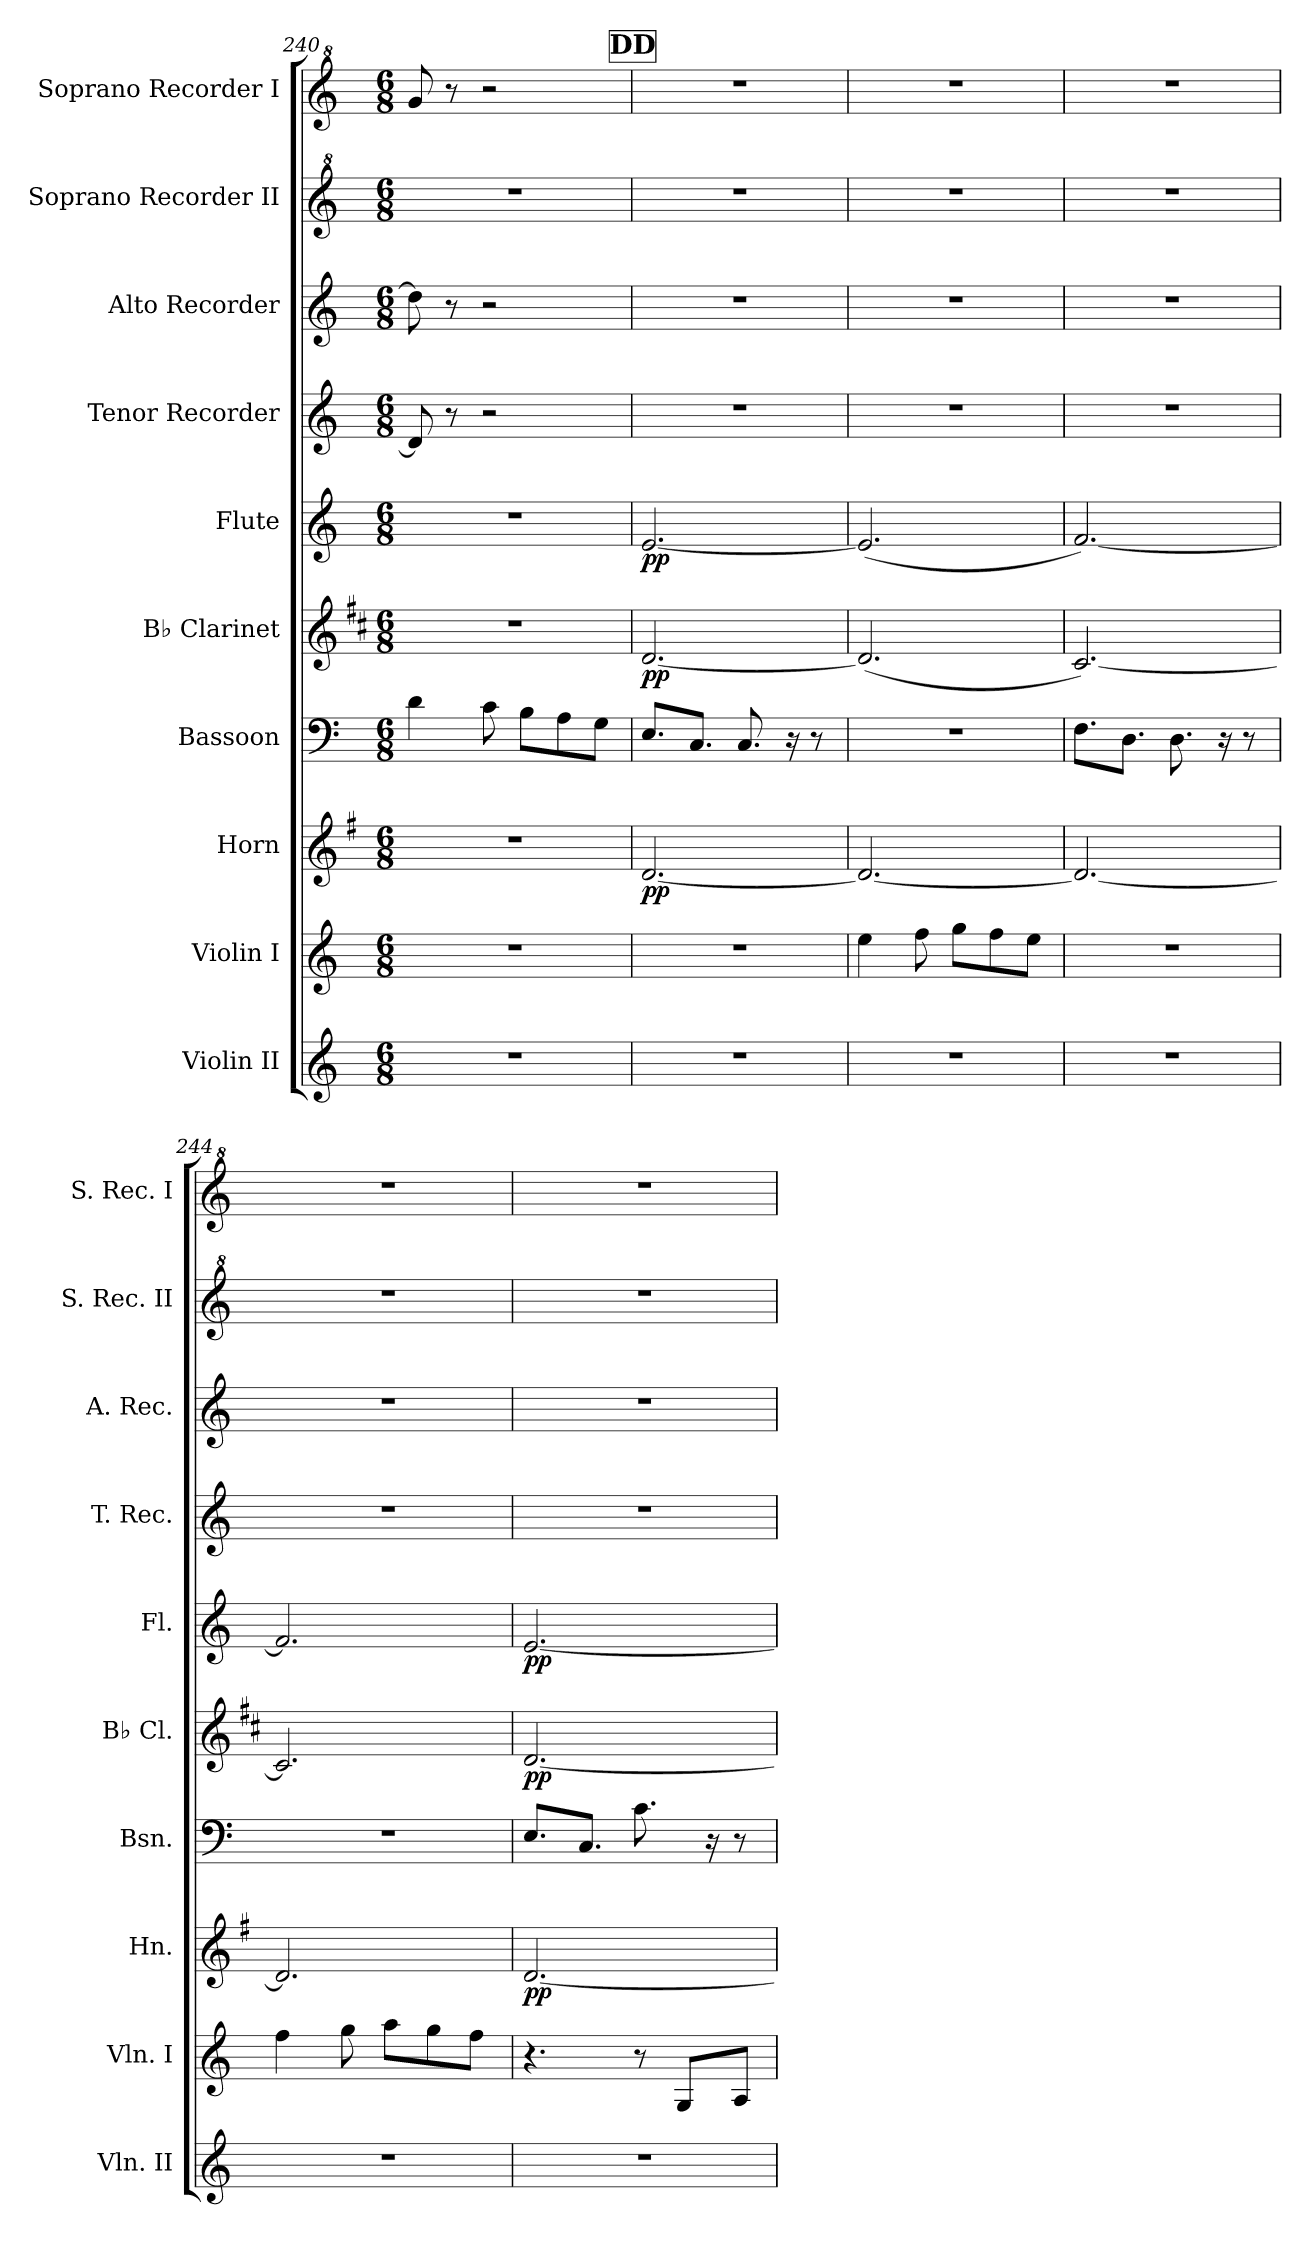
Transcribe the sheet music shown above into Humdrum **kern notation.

**kern	**kern	**kern	**dynam	**kern	**kern	**dynam	**kern	**dynam	**kern	**kern	**kern	**kern
*part10	*part9	*part8	*part8	*part7	*part6	*part6	*part5	*part5	*part4	*part3	*part2	*part1
*staff10	*staff9	*staff8	*staff8	*staff7	*staff6	*staff6	*staff5	*staff5	*staff4	*staff3	*staff2	*staff1
*I"Violin II	*I"Violin I	*I"Horn	*	*I"Bassoon	*I"B♭ Clarinet	*	*I"Flute	*	*I"Tenor Recorder	*I"Alto Recorder	*I"Soprano Recorder II	*I"Soprano Recorder I
*I'Vln. II	*I'Vln. I	*I'Hn.	*	*I'Bsn.	*I'B♭ Cl.	*	*I'Fl.	*	*I'T. Rec.	*I'A. Rec.	*I'S. Rec. II	*I'S. Rec. I
*clefG2	*clefG2	*clefG2	*	*clefF4	*clefG2	*	*clefG2	*	*clefG2	*clefG2	*clefG^2	*clefG^2
*	*	*ITrd4c7	*	*	*ITrd1c2	*	*	*	*	*	*	*
*k[]	*k[]	*k[]	*	*k[]	*k[]	*	*k[]	*	*k[]	*k[]	*k[]	*k[]
*C:	*C:	*C:	*	*C:	*C:	*	*C:	*	*C:	*C:	*C:	*C:
*M6/8	*M6/8	*M6/8	*	*M6/8	*M6/8	*	*M6/8	*	*M6/8	*M6/8	*M6/8	*M6/8
=240	=240	=240	=240	=240	=240	=240	=240	=240	=240	=240	=240	=240
2.r	2.r	2.r	.	4d\	2.r	.	2.r	.	8d/]	8dd\]	2.r	8gg/
.	.	.	.	.	.	.	.	.	8r	8r	.	8r
.	.	.	.	8c\	.	.	.	.	2r	2r	.	2r
.	.	.	.	8B\L	.	.	.	.	.	.	.	.
.	.	.	.	8A\	.	.	.	.	.	.	.	.
.	.	.	.	8G\J	.	.	.	.	.	.	.	.
!!LO:REH:place=s1:a:t=DD
=241	=241	=241	=241	=241	=241	=241	=241	=241	=241	=241	=241	=241
!	!	!	!LO:DY:b	!	!	!LO:DY:b	!	!LO:DY:b	!	!	!	!
2.r	2.r	[2.G/	pp	8.E/L	[2.c/	pp	[2.e/	pp	2.r	2.r	2.r	2.r
.	.	.	.	8.C/J	.	.	.	.	.	.	.	.
.	.	.	.	8.C/	.	.	.	.	.	.	.	.
.	.	.	.	16r	.	.	.	.	.	.	.	.
.	.	.	.	8r	.	.	.	.	.	.	.	.
!!LO:PB:g=z
=242	=242	=242	=242	=242	=242	=242	=242	=242	=242	=242	=242	=242
2.r	4ee\	2.G/_	.	2.r	(2.c/]	.	(2.e/]	.	2.r	2.r	2.r	2.r
.	8ff\	.	.	.	.	.	.	.	.	.	.	.
.	8gg\L	.	.	.	.	.	.	.	.	.	.	.
.	8ff\	.	.	.	.	.	.	.	.	.	.	.
.	8ee\J	.	.	.	.	.	.	.	.	.	.	.
=243	=243	=243	=243	=243	=243	=243	=243	=243	=243	=243	=243	=243
2.r	2.r	2.G/_	.	8.F\L	[2.B/)	.	[2.f/)	.	2.r	2.r	2.r	2.r
.	.	.	.	8.D\J	.	.	.	.	.	.	.	.
.	.	.	.	8.D\	.	.	.	.	.	.	.	.
.	.	.	.	16r	.	.	.	.	.	.	.	.
.	.	.	.	8r	.	.	.	.	.	.	.	.
=244	=244	=244	=244	=244	=244	=244	=244	=244	=244	=244	=244	=244
2.r	4ff\	2.G/]	.	2.r	2.B/]	.	2.f/]	.	2.r	2.r	2.r	2.r
.	8gg\	.	.	.	.	.	.	.	.	.	.	.
.	8aa\L	.	.	.	.	.	.	.	.	.	.	.
.	8gg\	.	.	.	.	.	.	.	.	.	.	.
.	8ff\J	.	.	.	.	.	.	.	.	.	.	.
=245	=245	=245	=245	=245	=245	=245	=245	=245	=245	=245	=245	=245
!	!	!	!LO:DY:b	!	!	!LO:DY:b	!	!LO:DY:b	!	!	!	!
2.r	4.r	[2.G/	pp	8.E/L	[2.c/	pp	[2.e/	pp	2.r	2.r	2.r	2.r
.	.	.	.	8.C/J	.	.	.	.	.	.	.	.
.	8r	.	.	8.c\	.	.	.	.	.	.	.	.
.	8G/L	.	.	.	.	.	.	.	.	.	.	.
.	.	.	.	16r	.	.	.	.	.	.	.	.
.	8A/J	.	.	8r	.	.	.	.	.	.	.	.
=	=	=	=	=	=	=	=	=	=	=	=	=
*-	*-	*-	*-	*-	*-	*-	*-	*-	*-	*-	*-	*-
